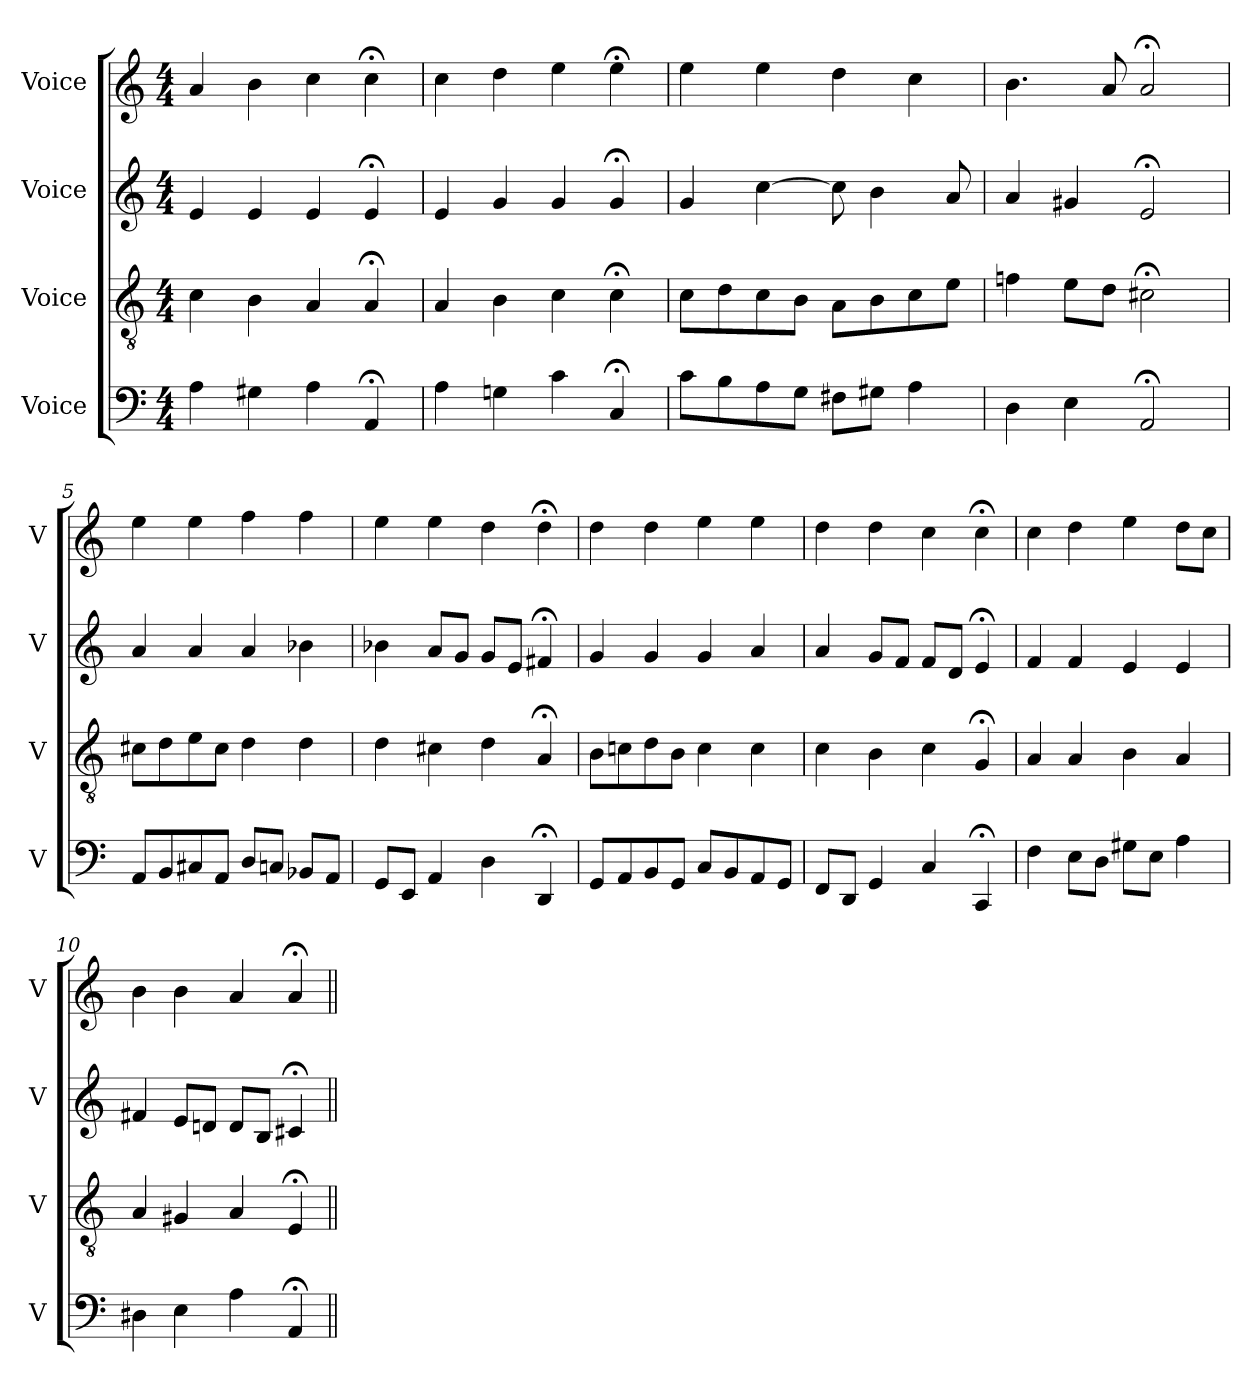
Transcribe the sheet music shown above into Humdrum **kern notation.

**kern	**kern	**kern	**kern
*part4	*part3	*part2	*part1
*staff4	*staff3	*staff2	*staff1
*I"Voice	*I"Voice	*I"Voice	*I"Voice
*I'V	*I'V	*I'V	*I'V
*clefF4	*clefGv2	*clefG2	*clefG2
*k[]	*k[]	*k[]	*k[]
*M4/4	*M4/4	*M4/4	*M4/4
=1	=1	=1	=1
4A\	4c\	4e/	4a/
4G#X\	4B\	4e/	4b\
4A\	4A/	4e/	4cc\
4AA;</	4A;</	4e;</	4cc;<\
=2	=2	=2	=2
4A\	4A/	4e/	4cc\
4Gn\	4B\	4g/	4dd\
4c\	4c\	4g/	4ee\
4C;</	4c;<\	4g;</	4ee;<\
=3	=3	=3	=3
8c\L	8c\L	4g/	4ee\
8B\	8d\	.	.
8A\	8c\	[4cc\	4ee\
8G\J	8B\J	.	.
8F#X\L	8A\L	8cc\]	4dd\
8G#X\J	8B\	4b\	.
4A\	8c\	.	4cc\
.	8e\J	8a/	.
=4	=4	=4	=4
4D\	4fn\	4a/	4.b\
4E\	8e\L	4g#X/	.
.	8d\J	.	8a/
2AA;</	2c#X;<\	2e;</	2a;</
=5	=5	=5	=5
8AA/L	8c#X\L	4a/	4ee\
8BB/	8d\	.	.
8C#X/	8e\	4a/	4ee\
8AA/J	8c#\J	.	.
8D/L	4d\	4a/	4ff\
8Cn/J	.	.	.
8BB-X/L	4d\	4b-X\	4ff\
8AA/J	.	.	.
!!LO:LB:g=z
=6	=6	=6	=6
8GG/L	4d\	4b-X\	4ee\
8EE/J	.	.	.
4AA/	4c#X\	8a/L	4ee\
.	.	8g/J	.
4D\	4d\	8g/L	4dd\
.	.	8e/J	.
4DD;</	4A;</	4f#X;</	4dd;<\
=7	=7	=7	=7
8GG/L	8B\L	4g/	4dd\
8AA/	8cn\	.	.
8BB/	8d\	4g/	4dd\
8GG/J	8B\J	.	.
8C/L	4c\	4g/	4ee\
8BB/	.	.	.
8AA/	4c\	4a/	4ee\
8GG/J	.	.	.
=8	=8	=8	=8
8FF/L	4c\	4a/	4dd\
8DD/J	.	.	.
4GG/	4B\	8g/L	4dd\
.	.	8f/J	.
4C/	4c\	8f/L	4cc\
.	.	8d/J	.
4CC;</	4G;</	4e;</	4cc;<\
=9	=9	=9	=9
4F\	4A/	4f/	4cc\
8E\L	4A/	4f/	4dd\
8D\J	.	.	.
8G#X\L	4B\	4e/	4ee\
8E\J	.	.	.
4A\	4A/	4e/	8dd\L
.	.	.	8cc\J
=10	=10	=10	=10
4D#X\	4A/	4f#X/	4b\
4E\	4G#X/	8e/L	4b\
.	.	8dn/J	.
4A\	4A/	8d/L	4a/
.	.	8B/J	.
4AA;</	4E;</	4c#X;</	4a;</
=||	=||	=||	=||
*-	*-	*-	*-
